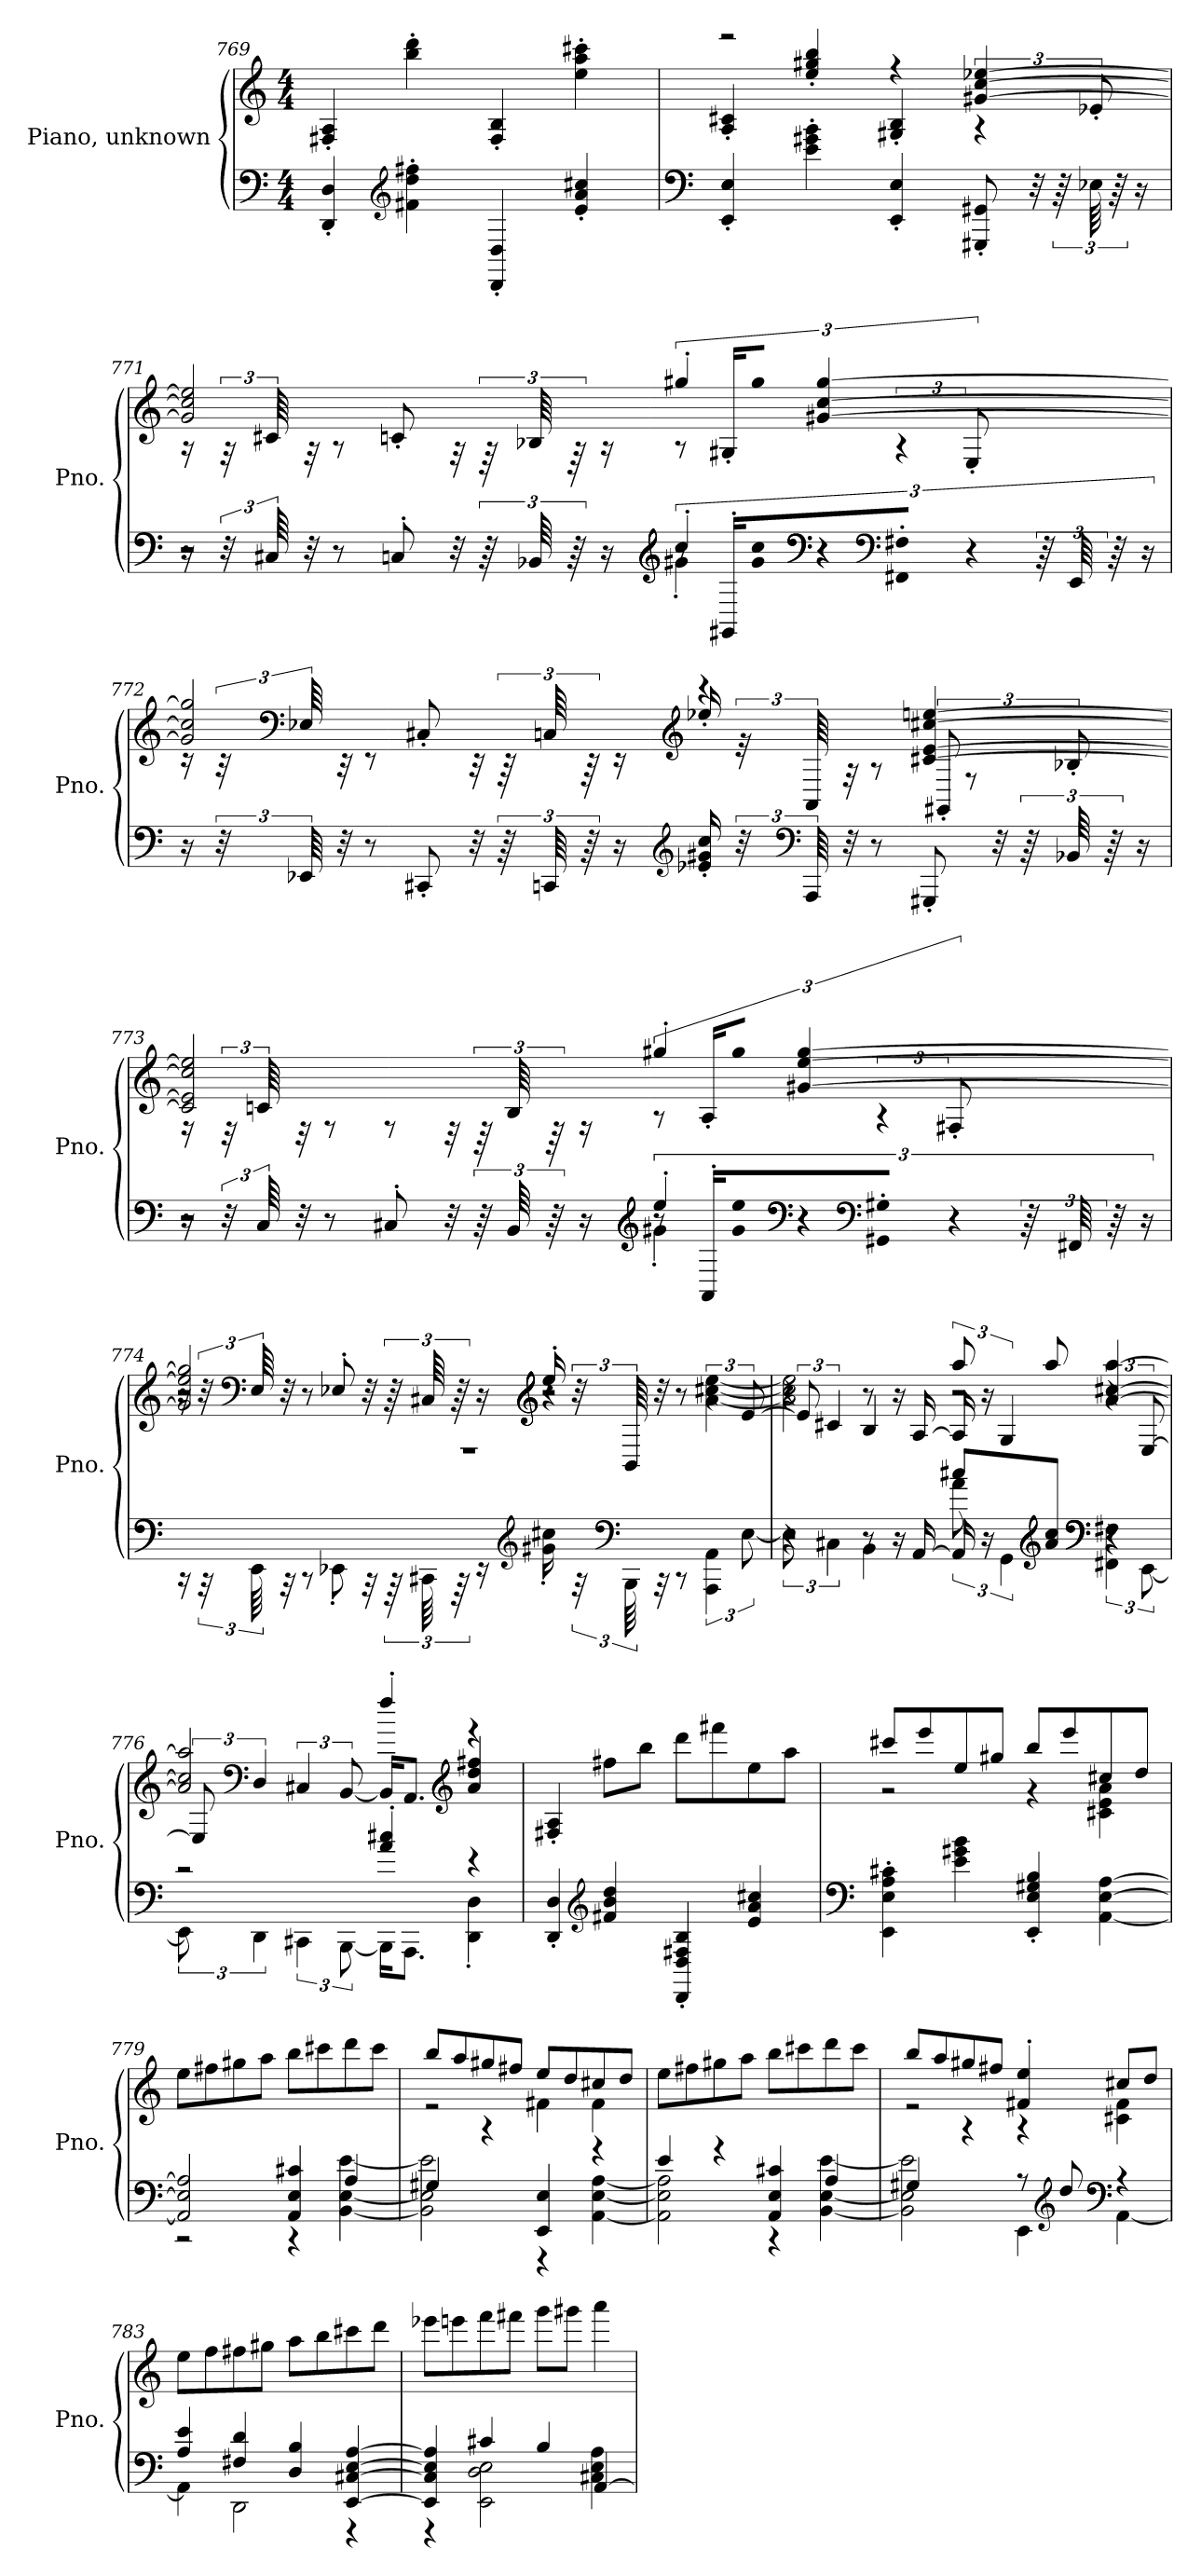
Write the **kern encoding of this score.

**kern	**kern
*part1	*part1
*staff2	*staff1
*I"Piano, unknown	*
*I'Pno.	*
*clefF4	*clefG2
*k[]	*k[]
*M4/4	*M4/4
=769	=769
4DD/' 4D/'	4F#X/' 4A/'
*clefG2	*
4f#X\' 4dd\' 4ff#X\'	4bb\' 4ddd\'
4DD/' 4D/'	4F#/' 4B/'
4e/' 4a/' 4cc#X/'	4ee\' 4aa\' 4ccc#X\'
!!LO:PB:g=z
=770	=770
*clefF4	*
*	*^
4EE/' 4E/'	2r	4A/' 4c#X/'
4e\' 4g#X\' 4b\'	.	4ee/' 4gg#X/' 4bb/'
4EE/' 4E/'	4r	4G#X/' 4B/'
8GGG#X/' 8GG#X/'	[4g#X/ [4cc/ [4ee-X/	6r
32r	.	.
96r	.	.
96E-X\	.	12e-X'/
96r	.	.
16r	.	.
=771	=771	=771
*^	*	*
*	*^	*	*
2r	2r	16r	2g#/] 2cc/] 2ee-/]	16r
.	.	48r	.	48r
.	.	96C#X/	.	96c#X/
.	.	32r	.	32r
.	.	8r	.	8r
.	.	8Cn'/	.	8cn'/
.	.	32r	.	32r
.	.	96r	.	96r
.	.	96BB-X/	.	96B-X/
.	.	96r	.	96r
.	.	16r	.	16r
*clefG2	*	*	*	*
4cc'/	4g#X'\	12r	4gg#X'/	12r
.	.	24GG#X'/KL	.	24G#X'/KL
.	.	8g#/ 8cc/	.	8gg#/J
*clefF4	*	*	*	*
4r	4r	8FF#X/' 8F#X/'J	[4g#X/ [4cc/ [4gg#/	6r
.	.	32r	.	.
.	.	96r	.	.
.	.	96EE/	.	12E'/
.	.	96r	.	.
.	.	16r	.	.
*v	*v	*v	*	*
!!LO:LB:g=z	!!
=772	=772	=772
16r	2g#/] 2cc/] 2gg#/]	16r
48r	.	48r
*	*clefF4	*
96EE-X/	.	96E-X/
32r	.	32r
8r	.	8r
8CC#X'/	.	8C#X'/
32r	.	32r
96r	.	96r
96CCn/	.	96Cn/
96r	.	96r
16r	.	16r
*clefG2	*clefG2	*
16e-X/' 16g#X/' 16cc/'	4r	16ee-X'/
48r	.	48r
*clefF4	*	*
96AAA/	.	96AA/
32r	.	32r
8r	.	8r
8GGG#X'/	[4c#X/ [4e/ [4cc#X/ [4een/	12GG#X'/
.	.	12r
32r	.	.
96r	.	.
96BB-X/	.	12B-X'/
96r	.	.
16r	.	.
!!LO:LB:g=z	!!
=773	=773	=773
*^	*	*
*	*^	*	*
2r	2r	16r	2c#/] 2e/] 2cc#/] 2ee/]	16r
.	.	48r	.	48r
.	.	96C/	.	96cn/
.	.	32r	.	32r
.	.	8r	.	8r
.	.	8C#X'/	.	8r
.	.	32r	.	32r
.	.	96r	.	96r
.	.	96BB/	.	96B/
.	.	96r	.	96r
.	.	16r	.	16r
*clefG2	*	*	*	*
4ee'/	4g#X'\	12r	4gg#X'/	12r
.	.	24AA'/KL	.	24A'/KL
.	.	8g#/ 8ee/	.	8gg#/J
*clefF4	*	*	*	*
4r	4r	8GG#X/' 8G#X/'J	[4g#X/ [4ee/ [4gg#/	6r
.	.	32r	.	.
.	.	96r	.	.
.	.	96FF#X/	.	12F#X'/
.	.	96r	.	.
.	.	16r	.	.
*	*v	*v	*	*
!!LO:LB:g=z
=774	=774	=774	=774
*	*	*	*^
1r	16r	2g#/] 2ee/] 2gg#/]	2r	16r
.	48r	.	.	48r
*	*	*clefF4	*	*
.	96EE\	.	.	96E/
.	32r	.	.	32r
.	8r	.	.	8r
.	8EE-X'\	.	.	8E-X'/
.	32r	.	.	32r
.	96r	.	.	96r
.	96CC#X\	.	.	96C#X/
.	96r	.	.	96r
.	16r	.	.	16r
*clefG2	*	*clefG2	*	*
.	16g#X\' 16cc#X\'	2r	4r	16ee'/
.	48r	.	.	48r
*clefF4	*	*	*	*
.	96BBB\	.	.	96BB/
.	32r	.	.	32r
.	8r	.	.	8r
.	6AAA\ 6AA\	.	[4a\ [4cc#X\ [4ee\	6r
.	[12E\	.	.	[12e/
!!LO:LB:g=z	!!	!!
=775	=775	=775	=775	=775
*	*^	*	*	*
2r	12E\]	4r	4r	2a\] 2cc#\] 2ee\]	12e/]
.	6C#X\	.	.	.	6c#X/
.	4BB\	8r	8r	.	4B/
.	.	16r	16r	.	.
.	.	[16AA/	[16A/	.	.
8cc#X/L	12a\	16AA/]	16A/]	2r	12aa/
.	.	16r	16r	.	.
.	6GG\	.	.	.	6G/
*clefG2	*	*	*	*	*
8a/ 8cc#/J	.	8r	8aa/	.	.
*clefF4	*	*	*	*	*
4r	6FF#X\ 6F#X\	4r	[4a/ [4cc#X/ [4aa/	.	6r
.	[12EE\	.	.	.	[12E/
*	*v	*v	*	*	*
*	*	*	*v	*v
=776	=776	=776	=776
2r	12EE\]	2a/] 2cc#/] 2aa/]	12E/]
*	*	*clefF4	*
.	6DD\	.	6D/
.	6CC#X\	.	6C#X/
.	[12BBB\	.	[12BB/
4a/' 4cc#X/'	16BBB\KL]	4ff'/	16BB/KL]
.	8.AAA\J	.	8.AA/J
*	*	*clefG2	*
4r	4DD\' 4D\'	4r	4a/ 4dd/ 4ff#X/
*v	*v	*	*
*	*v	*v
!!LO:LB:g=z
=777	=777
4DD/' 4D/'	4F#X/' 4A/'
*clefG2	*
4f#X/ 4b/ 4dd/	8ff#X\L
.	8bb\J
4DD/' 4D/' 4F#X/' 4B/'	8ddd\L
.	8fff#X\
4e/ 4a/ 4cc#X/	8ee\
.	8aa\J
=778	=778
*clefF4	*
*	*^
4EE\' 4E\' 4A\' 4c#X\'	8ccc#X/L	2r
.	8eee/	.
4e\ 4g#X\ 4b\	8ee/	.
.	8gg#X/J	.
4EE/' 4E/' 4G#X/' 4B/'	8bb/L	4r
.	8eee/	.
[4AA\ [4E\ [4A\	8cc#X/	4c#X\ 4e\ 4a\
.	8dd/J	.
*	*v	*v
=779	=779
*^	*
2AA/] 2E/] 2A/]	2r	8ee\L
.	.	8ff#X\
.	.	8gg#X\
.	.	8aa\J
4AA/ 4E/ 4c#X/	4r	8bb\L
.	.	8ccc#X\
4A/	[4BB\ [4E\ [4e\	8ddd\
.	.	8ccc#\J
!!LO:PB:g=z
=780	=780	=780
*	*	*^
4G#X/	2BB\] 2E\] 2e\]	8bb/L	2r
.	.	8aa/	.
4r	.	8gg#X/	.
.	.	8ff#X/J	.
4EE/ 4E/	4r	8ee/L	4f#X\
.	.	8dd/	.
4r	[4AA\ [4E\ [4A\	8cc#X/	4f#\
.	.	8dd/J	.
*	*	*v	*v
=781	=781	=781
4e/	2AA\] 2E\] 2A\]	8ee\L
.	.	8ff#X\
4r	.	8gg#X\
.	.	8aa\J
4AA/ 4E/ 4c#X/	4r	8bb\L
.	.	8ccc#X\
4A/	[4BB\ [4E\ [4e\	8ddd\
.	.	8ccc#\J
=782	=782	=782
*	*	*^
4G#X/	2BB\] 2E\] 2e\]	8bb/L	2r
.	.	8aa/	.
4r	.	8gg#X/	.
.	.	8ff#X/J	.
8r	4EE\	4f#X/' 4ee/'	4r
*clefG2	*	*	*
8dd/	.	.	.
*clefF4	*	*	*
4r	[4AA\	8cc#X/L	4c#X\ 4f#\
.	.	8dd/J	.
*	*	*v	*v
!!LO:LB:g=z
=783	=783	=783
4A/ 4e/	4AA\]	8ee\L
.	.	8ff\
4F#X/ 4d/	2DD\	8ff#X\
.	.	8gg#X\J
4D/ 4B/	.	8aa\L
.	.	8bb\
[4EE/ [4C#X/ [4E/ [4A/	4r	8ccc#X\
.	.	8ddd\J
=784	=784	=784
4EE/] 4C#/] 4E/] 4A/]	4r	8eee-X\L
.	.	8eeen\
4c#X/	2EE\ 2D\ 2E\	8fff\
.	.	8fff#X\J
4B/	.	8ggg\L
.	.	8ggg#X\J
[4AA/	4C#X\ 4E\ 4A\	4aaa\
*v	*v	*
=	=
*-	*-
